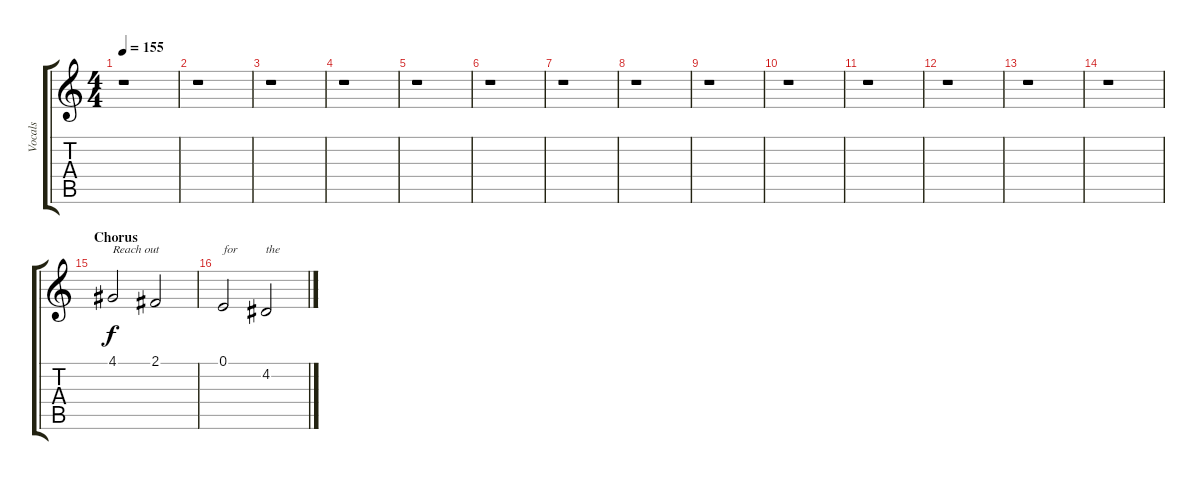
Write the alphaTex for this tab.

\track ("Vocals" "Vocals") {instrument clarinet}
\staff {score tabs}
\tuning (E4 B3 G3 D3 A2 E2) {hide}
\ts (4 4)
\tempo 155
\clef g2
\ks c
r.1{dy f} |
r.1 |
r.1 |
r.1 |
r.1 |
r.1 |
r.1 |
r.1 |
r.1 |
r.1 |
r.1 |
r.1 |
r.1 |
r.1 |
\section ("" "Chorus")
4.1.2{txt "Reach out"} 2.1.2 |
0.1.2{txt "for"} 4.2.2{txt "the"}
